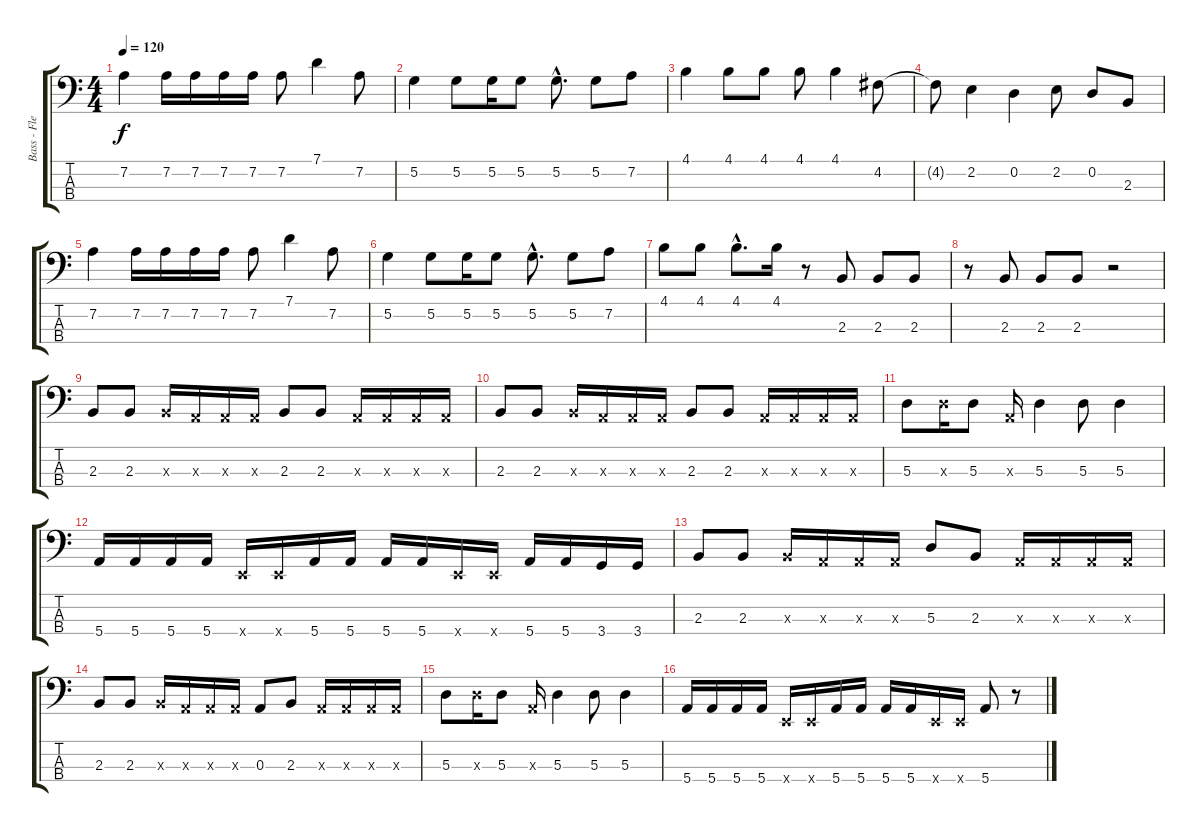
\track ("Bass - Flea" "Bass - Fle") {instrument slapbass1}
\staff {score tabs}
\tuning (G2 D2 A1 E1) {hide}
\ts (4 4)
\tempo 120
\clef f4
\ks c
7.2.4{dy f volume 16 instrument electricbasspick} 7.2.16 7.2.16 7.2.16 7.2.16 7.2.8 7.1.4 7.2.8 |
5.2.4 5.2.8 5.2.16 5.2.8 5.2{hac}.8{d} 5.2.8 7.2.8 |
4.1.4 4.1.8 4.1.8 4.1.8 4.1.4 4.2.8 |
4.2{t}.8 2.2.4 0.2.4 2.2.8 0.2.8 2.3.8 |
7.2.4{volume 16 instrument electricbasspick} 7.2.16 7.2.16 7.2.16 7.2.16 7.2.8 7.1.4 7.2.8 |
5.2.4 5.2.8 5.2.16 5.2.8 5.2{hac}.8{d} 5.2.8 7.2.8 |
4.1.8 4.1.8 4.1{hac}.8{d} 4.1.16 r.8 2.3.8 2.3.8 2.3.8 |
r.8 2.3.8 2.3.8 2.3.8 r.2 |
2.3.8{volume 16 instrument slapbass1} 2.3.8 2.3{x}.16 0.3{x}.16 0.3{x}.16 0.3{x}.16 2.3.8 2.3.8 0.3{x}.16 0.3{x}.16 0.3{x}.16 0.3{x}.16 |
2.3.8 2.3.8 2.3{x}.16 0.3{x}.16 0.3{x}.16 0.3{x}.16 2.3.8 2.3.8 0.3{x}.16 0.3{x}.16 0.3{x}.16 0.3{x}.16 |
5.3.8 5.3{x}.16 5.3.8 0.3{x}.16 5.3.4 5.3.8 5.3.4 |
5.4.16 5.4.16 5.4.16 5.4.16 0.4{x}.16 0.4{x}.16 5.4.16 5.4.16 5.4.16 5.4.16 0.4{x}.16 0.4{x}.16 5.4.16 5.4.16 3.4.16 3.4.16 |
2.3.8 2.3.8 2.3{x}.16 0.3{x}.16 0.3{x}.16 0.3{x}.16 5.3.8 2.3.8 0.3{x}.16 0.3{x}.16 0.3{x}.16 0.3{x}.16 |
2.3.8 2.3.8 2.3{x}.16 0.3{x}.16 0.3{x}.16 0.3{x}.16 0.3.8 2.3.8 0.3{x}.16 0.3{x}.16 0.3{x}.16 0.3{x}.16 |
5.3.8 5.3{x}.16 5.3.8 0.3{x}.16 5.3.4 5.3.8 5.3.4 |
5.4.16 5.4.16 5.4.16 5.4.16 0.4{x}.16 0.4{x}.16 5.4.16 5.4.16 5.4.16 5.4.16 0.4{x}.16 0.4{x}.16 5.4.8 r.8
